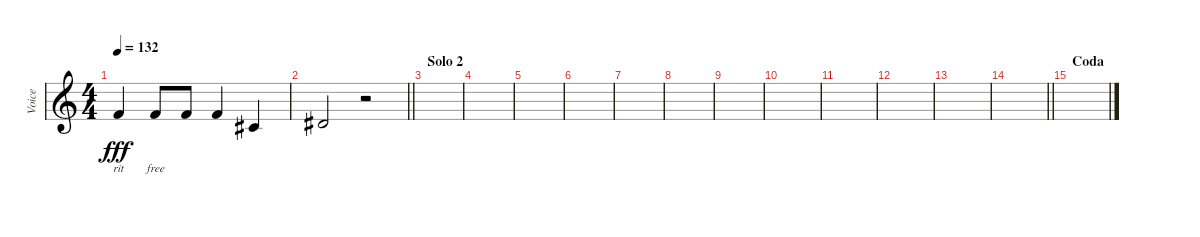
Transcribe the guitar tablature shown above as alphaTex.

\track ("Voice" "Voice") {instrument lead6voice}
\staff {score}
\tuning (Eb4 Bb3 Gb3 Db3 Ab2 Eb2) {hide}
\ts (4 4)
\tempo 132
\clef g2
\ks c
7.2.4{lyrics (0 "rit") lyrics (1 "") lyrics (2 "") lyrics (3 "") lyrics (4 "") dy fff} 7.2.8{lyrics (0 "free") lyrics (1 "") lyrics (2 "") lyrics (3 "") lyrics (4 "")} 7.2.8 7.2.4 3.2.4 |
\barLineRight lightlight
5.2.2 r.2 |
\section ("" "Solo 2")
|
|
|
|
|
|
|
|
|
|
|
\barLineRight lightlight
|
\section ("" "Coda")
